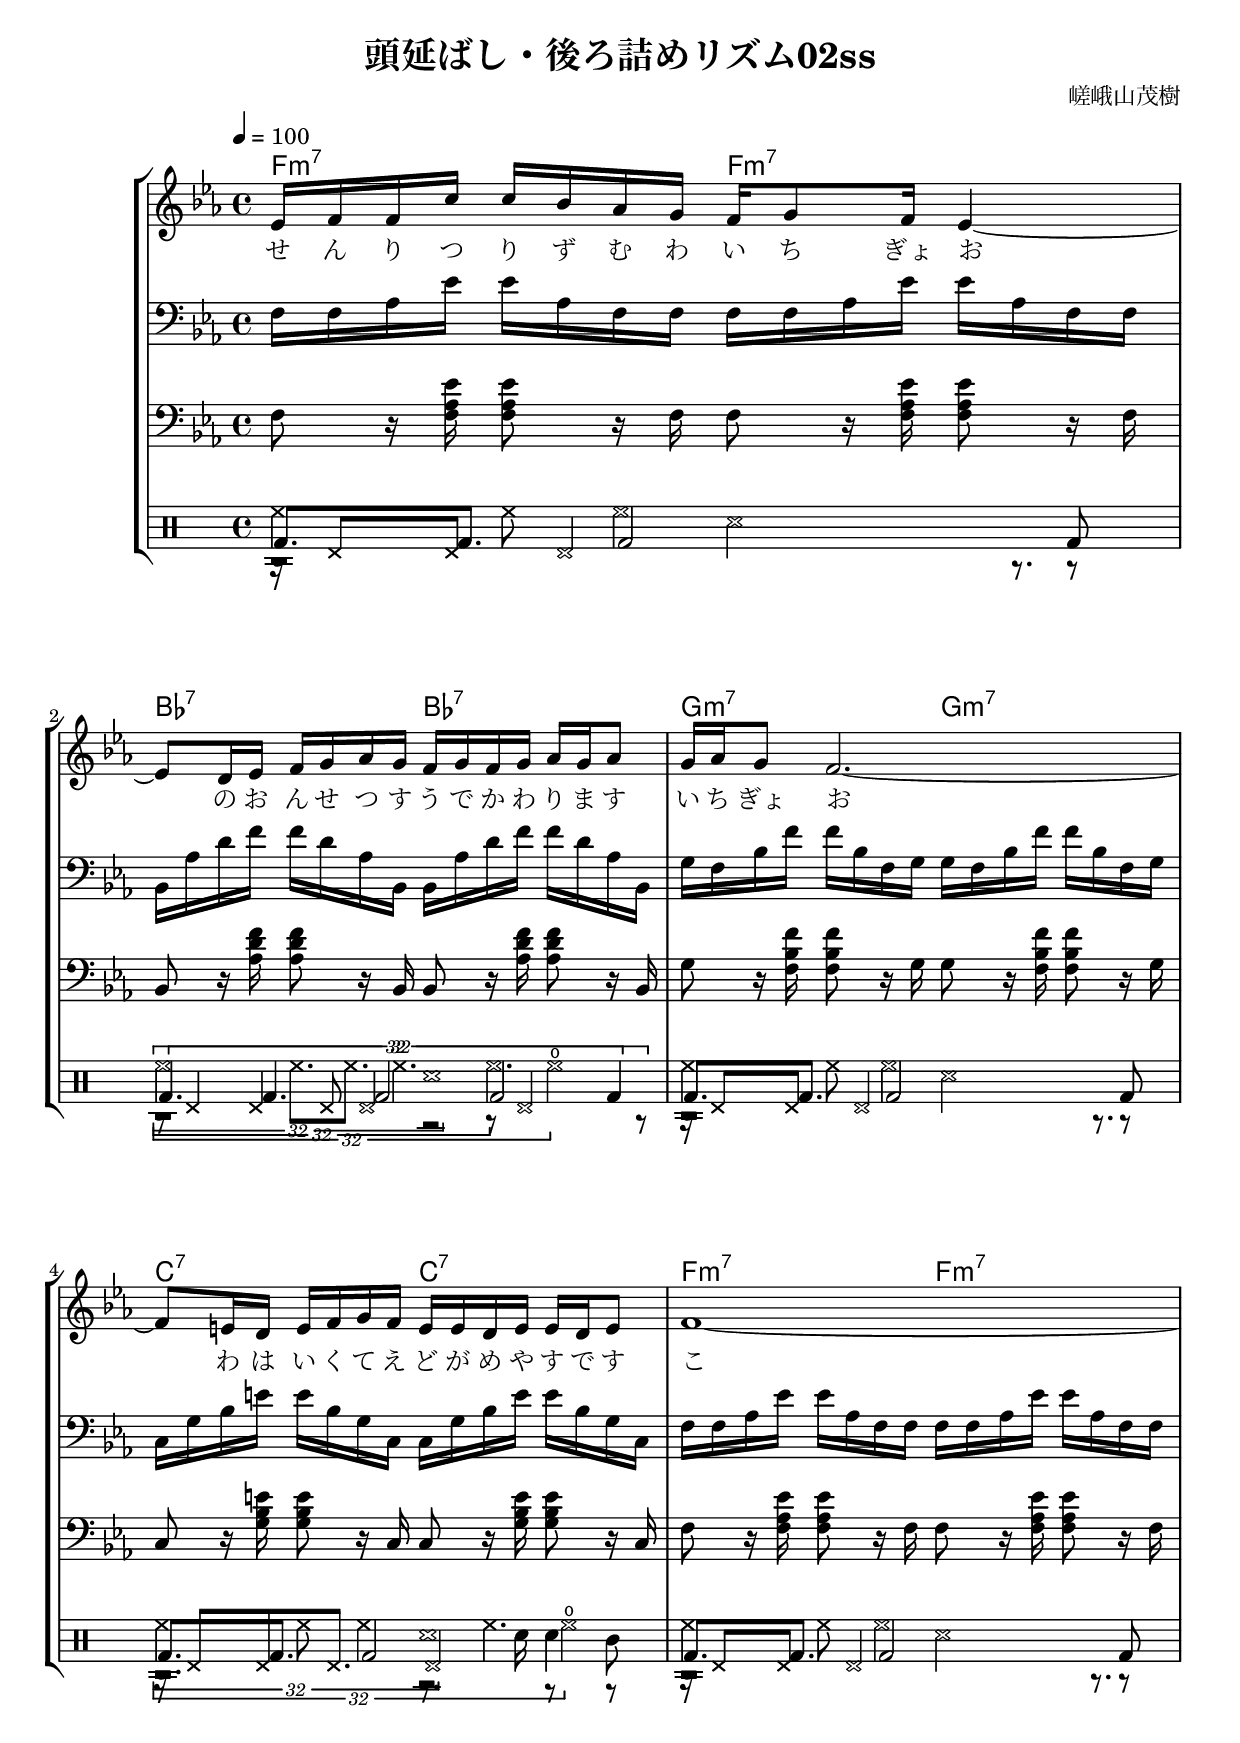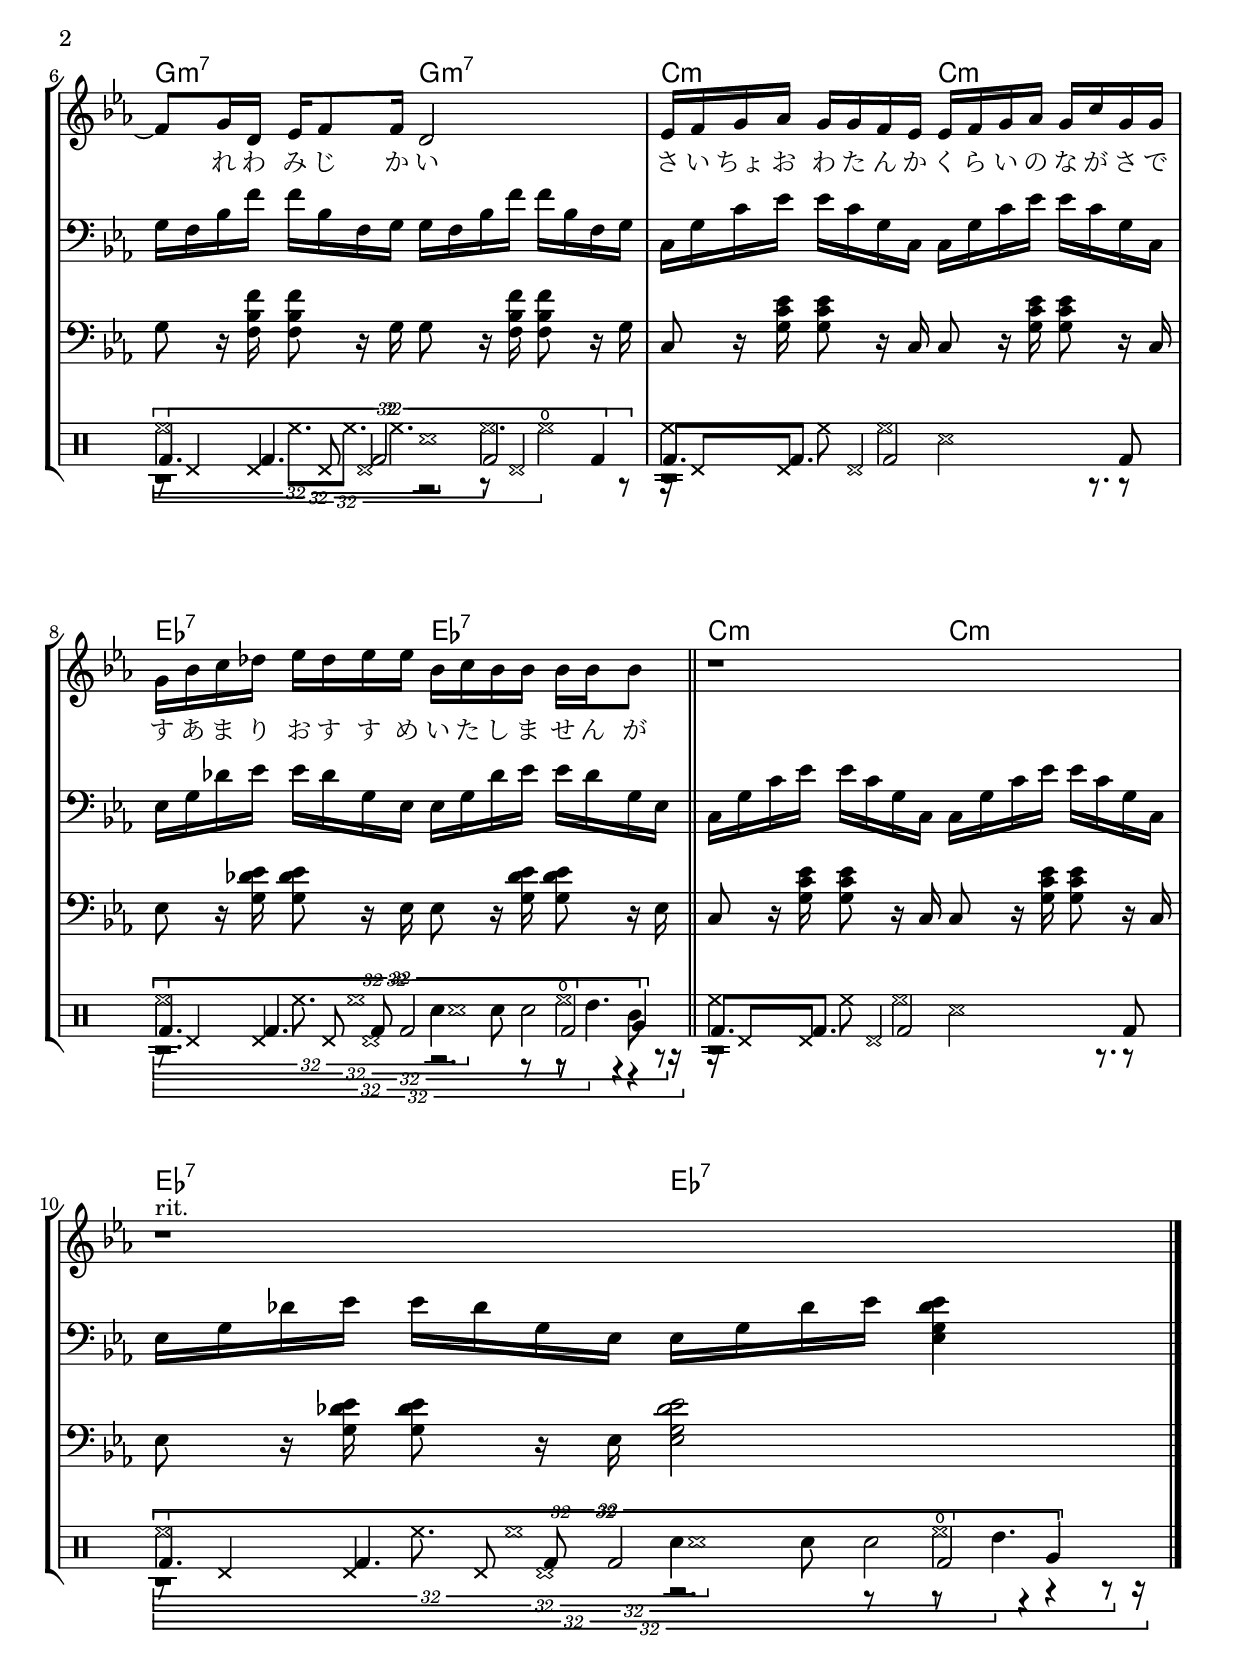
\version "2.12.1"

\header {
	title = \markup {頭延ばし・後ろ詰めリズム02ss}
	composer = \markup \center-column {嵯峨山茂樹}
}

harmony = \chordmode {
	f2:min7 f:min7 bes:7 bes:7 g:min7 g:min7 c:7 c:7 f:min7 f:min7 g:min7 g:min7 c:m c:m es:7 es:7 

	c:m c:m es:7 es:7 
}

melody = {
	\set Staff.midiInstrument = #"fss0.42"
		\key es \major
	\tempo 4 = 100
 es'16  f'16  f'16  c''16  c''16  bes'16  as'16  g'16  f'16  g'8  f'16  es'4~ 
	es'8  d'16  es'16  f'16  g'16  as'16  g'16  f'16  g'16  f'16  g'16  as'16  g'16  as'8 
	g'16  as'16  g'8  f'2.~ 
	f'8  e'16  d'16  e'16  f'16  g'16  f'16  e'16  e'16  d'16  e'16  e'16  d'16  e'8 
	f'1~ 
	f'8  g'16  d'16  es'16  f'8  f'16  d'2 
	es'16  f'16  g'16  as'16  g'16  g'16  f'16  es'16  es'16  f'16  g'16  as'16  g'16  c''16  g'16  g'16 
	g'16  bes'16  c''16  des''16  es''16  des''16  es''16  es''16  bes'16  c''16  bes'16  bes'16  bes'16  bes'16  bes'8
	r1 | r1^"rit." \bar "|."
}

words = \lyricmode {
	せ  ん  り  つ  り  ず  む  わ  い  ち  ぎょ  お  の  お  ん  せ  つ  す  う  で  か  わ  り  ま  す  い  ち  ぎょ  お  わ  は  い  く  て  え  ど  が  め  や  す  で  す  こ  れ  わ  み  じ  か  い  さ  い  ちょ  お  わ  た  ん  か  く  ら  い  の  な  が  さ  で  す  あ  ま  り  お  す  す  め  い  た  し  ま  せ  ん  が  
	
}

tempochange = {
	\tempo 4 = 100
	r1 | r1 | r1 | r1 | r1 | r1 | r1 | r1 \bar "||"
	\tempo 4 = 100
	r1 | \tempo 4 = 75 r2 \tempo 4 = 66 r2 \bar "|."
}

mainacc = {
	\clef bass
	\set Staff.midiInstrument = #"FX 1 (rain)"
	\key es \major
	\tempo 4 = 100
	f16 f as es' es' as f f
	f16 f as es' es' as f f
	bes,16 as d' f' f' d' as bes,
	bes,16 as d' f' f' d' as bes,
	g16 f bes f' f' bes f g
	g16 f bes f' f' bes f g
	c16 g bes e' e' bes g c
	c16 g bes e' e' bes g c
	f16 f as es' es' as f f
	f16 f as es' es' as f f
	g16 f bes f' f' bes f g
	g16 f bes f' f' bes f g
	c16 g c' es' es' c' g c
	c16 g c' es' es' c' g c
	es16 g des' es' es' des' g es
	es16 g des' es' es' des' g es
	\bar "||"

	\set Staff.midiInstrument = #"FX 1 (rain)"
	c16 g c' es' es' c' g c
	c16 g c' es' es' c' g c
	es16 g des' es' es' des' g es
	es16 g des' es' <es g des' es'>4
	\bar "|."
}

subacc = {
	\clef bass
	\set Staff.midiInstrument = #"String Ensemble 1"
	\key es \major
	\tempo 4 = 100
	f8 r16 <f as es'>16 <f as es'>8 r16 f16
	f8 r16 <f as es'>16 <f as es'>8 r16 f16
	bes,8 r16 <as d' f'>16 <as d' f'>8 r16 bes,16
	bes,8 r16 <as d' f'>16 <as d' f'>8 r16 bes,16
	g8 r16 <f bes f'>16 <f bes f'>8 r16 g16
	g8 r16 <f bes f'>16 <f bes f'>8 r16 g16
	c8 r16 <g bes e'>16 <g bes e'>8 r16 c16
	c8 r16 <g bes e'>16 <g bes e'>8 r16 c16
	f8 r16 <f as es'>16 <f as es'>8 r16 f16
	f8 r16 <f as es'>16 <f as es'>8 r16 f16
	g8 r16 <f bes f'>16 <f bes f'>8 r16 g16
	g8 r16 <f bes f'>16 <f bes f'>8 r16 g16
	c8 r16 <g c' es'>16 <g c' es'>8 r16 c16
	c8 r16 <g c' es'>16 <g c' es'>8 r16 c16
	es8 r16 <g des' es'>16 <g des' es'>8 r16 es16
	es8 r16 <g des' es'>16 <g des' es'>8 r16 es16
	\bar "||"

	\set Staff.midiInstrument = #"String Ensemble 1"
	c8 r16 <g c' es'>16 <g c' es'>8 r16 c16
	c8 r16 <g c' es'>16 <g c' es'>8 r16 c16
	es8 r16 <g des' es'>16 <g des' es'>8 r16 es16
	<es g des' es'>2
	\bar "|."
}

percA = {
	\drummode {
	hh4 hh8 hh2 r8  |\times 16/32{ hh2 hh8. hh8. hh4. hh2. } |hh4 hh8 hh2 r8  |hh4 hh8 hh4 hh4.  |hh4 hh8 hh2 r8  |\times 16/32{ hh2 hh8. hh8. hh4. hh2. } |hh4 hh8 hh2 r8  |\times 16/32{ hh2 hh8. hh1 r4 r16 } \bar "||"
	hh4 hh8 hh2 r8  |\times 16/32{ hh2 hh8. hh1 r4 r16 } \bar "|."
	}
}

percB = {
	\drummode {
	r16 hhp8 hhp8 hhp2 r8.  |\times 16/32{ r8 hhp4 hhp4 hhp8 hhp2 r8 hhp2 r8 } |r16 hhp8 hhp8 hhp2 r8.  |r16 hhp8 hhp8 hhp8. hhp2  |r16 hhp8 hhp8 hhp2 r8.  |\times 16/32{ r8 hhp4 hhp4 hhp8 hhp2 r8 hhp2 r8 } |r16 hhp8 hhp8 hhp2 r8.  |\times 16/32{ r8 hhp4 hhp4 hhp8 hhp1 r4 } \bar "||"
	r16 hhp8 hhp8 hhp2 r8.  |\times 16/32{ r8 hhp4 hhp4 hhp8 hhp1 r4 } \bar "|."
	}
}

percC = {
	\drummode {
	r1  |\times 16/32{ r1 r2 hho2 } |r1  |\times 16/32{ r1 r2 hho2 } |r1  |\times 16/32{ r1 r2 hho2 } |r1  |\times 16/32{ r1 r2 hho2 } \bar "||"
	r1  |\times 16/32{ r1 r2 hho2 } \bar "|."
	}
}

percD = {
	\drummode {
	bd8. bd8. bd2 bd8  |\times 16/32{ bd4. bd4. bd2 bd2 bd4 } |bd8. bd8. bd2 bd8  |bd8. bd8. bd2 r8  |bd8. bd8. bd2 bd8  |\times 16/32{ bd4. bd4. bd2 bd2 bd4 } |bd8. bd8. bd2 bd8  |\times 16/32{ bd4. bd4. bd8 bd2 r8 bd2 } \bar "||"
	bd8. bd8. bd2 bd8  |\times 16/32{ bd4. bd4. bd8 bd2 r8 bd2 } \bar "|."
	}
}

percE = {
	\drummode {
	r2 ss2  |\times 16/32{ r1 ss1 } |r2 ss2  |\times 16/32{ r1 ss1 } |r2 ss2  |\times 16/32{ r1 ss1 } |r2 ss2  |\times 16/32{ r1 ss1 } \bar "||"
	r2 ss2  |\times 16/32{ r1 ss1 } \bar "|."
	}
}

percF = {
	\drummode {
	r1 |r1 |r1 |r2 r8. sn16 sn4  |r1 |r1 |r1 |\times 16/32{ r1 sn4 sn8 sn2 r8 } \bar "||"
	r1 |\times 16/32{ r1 sn4 sn8 sn2 r8 } \bar "|."
	}
}

percG = {
	\drummode {
	r1 |r1 |r1 |r2. r8 tomml8  |r1 |r1 |r1 |r2. r8 tomml8  \bar "||"
	r1 |r1 \bar "|."
	}
}

percH = {
	\drummode {
	r1 |r1 |r1 |r1 |r1 |r1 |r1 |\times 16/32{ r1 r2 r8 tommh4. } \bar "||"
	r1 |\times 16/32{ r1 r2 r8 tommh4. } \bar "|."
	}
}

percI = {
	\drummode {
	r1 |r1 |r1 |r1 |r1 |r1 |r1 |\times 16/32{ r1 r2. tomfh4 } \bar "||"
	r1 |\times 16/32{ r1 r2. tomfh4 } \bar "|."
	}
}

\score {
	<<
		\new StaffGroup <<
			\new ChordNames {\harmony}
			\new Voice = "melody" {\melody}
			\new Lyrics \lyricsto "melody" \words
			\new Staff = "mainacc" {\mainacc}
			\new Staff = "subacc" {\subacc}
			\new DrumStaff <<
				\new DrumVoice {\percA}
				\new DrumVoice {\percB}
				\new DrumVoice {\percC}
				\new DrumVoice {\percD}
				\new DrumVoice {\percE}
				\new DrumVoice {\percF}
				\new DrumVoice {\percG}
				\new DrumVoice {\percH}
				\new DrumVoice {\percI}
			>>
		>>
	>>
	\layout { }
}
